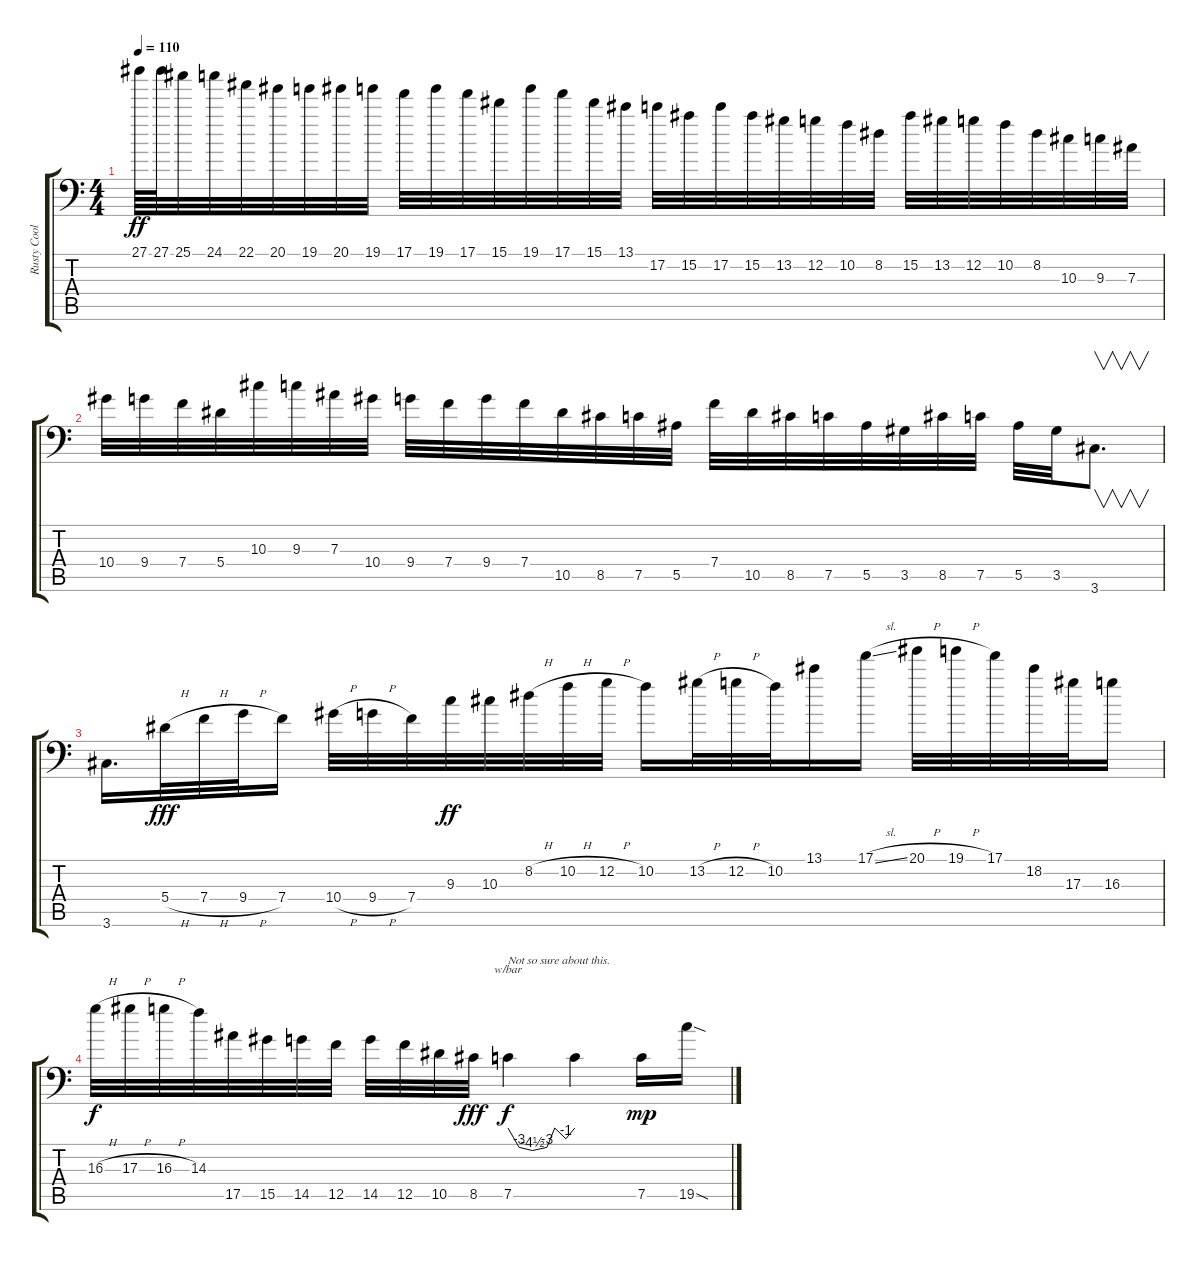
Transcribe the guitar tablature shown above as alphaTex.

\track ("Rusty Cooley (Solo)" "Rusty Cool") {instrument distortionguitar}
\staff {score tabs}
\tuning (C4 G3 Eb3 Bb2 F2 Bb1) {hide}
\ts (4 4)
\tempo 110
\clef f4
\ks c
27.1.64{dy ff} 27.1.64 25.1.32 24.1.32 22.1.32 20.1.32 19.1.32 20.1.32 19.1.32 17.1.32 19.1.32 17.1.32 15.1.32 19.1.32 17.1.32 15.1.32 13.1.32 17.2.32 15.2.32 17.2.32 15.2.32 13.2.32 12.2.32 10.2.32 8.2.32 15.2.32 13.2.32 12.2.32 10.2.32 8.2.32 10.3.32 9.3.32 7.3.32 |
10.4.32 9.4.32 7.4.32 5.4.32 10.3.32 9.3.32 7.3.32 10.4.32 9.4.32 7.4.32 9.4.32 7.4.32 10.5.32 8.5.32 7.5.32 5.5.32 7.4.32 10.5.32 8.5.32 7.5.32 5.5.32 3.5.32 8.5.32 7.5.32 5.5.32 3.5.32 3.6.8{v d} |
3.6.16{d} 5.4{h}.32{dy fff} 7.4{h}.32 9.4{h}.32 7.4.16 10.4{h}.32 9.4{h}.32 7.4.32 9.3.32{dy ff} 10.3.32 8.2{h}.32 10.2{h}.32 12.2{h}.32 10.2.16 13.2{h}.32 12.2{h}.32 10.2.32 13.1.16 17.1{sl}.16 20.1{h}.32 19.1{h}.32 17.1.32 18.2.32 17.3.32 16.3.16 |
16.3{h}.32{dy f} 17.3{h}.32 16.3{h}.32 14.3.32 17.5.32 15.5.32 14.5.32 12.5.32 14.5.32 12.5.32 10.5.32 8.5.32{dy fff} 7.5.4{tbe (custom default 0 0 10 -12 22 -18 35 -12 42 0 52 -4 60 0) txt "Not so sure about this." dy f} 7.5{t}.4 7.5.16{dy mp} 19.5{sod}.16
